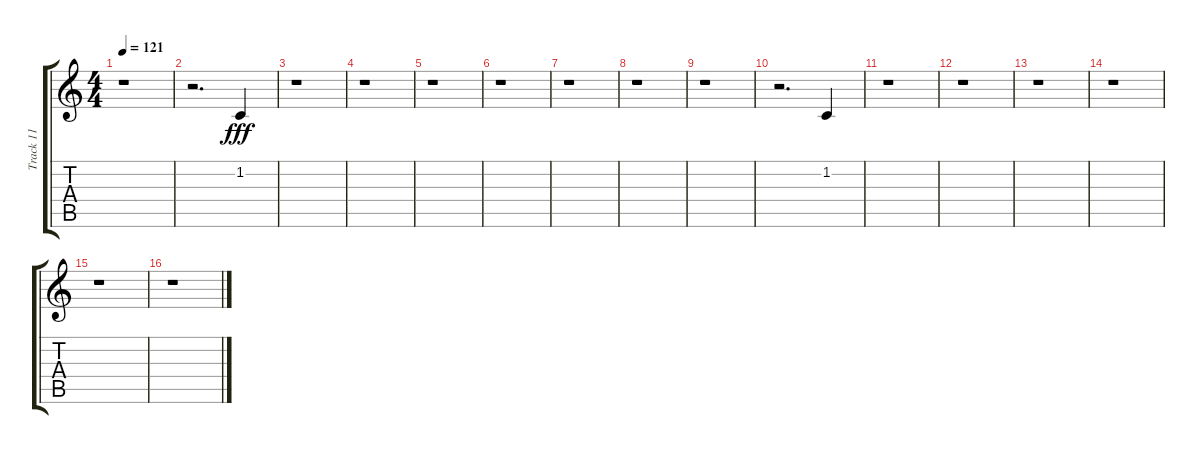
\track ("Track 11" "Track 11") {instrument reversecymbal}
\staff {score tabs}
\tuning (E4 B3 G3 D3 A2 E2) {hide}
\ts (4 4)
\tempo 121
\clef g2
\ks c
r.1{dy fff} |
r.2{d} 1.2.4 |
r.1 |
r.1 |
r.1 |
r.1 |
r.1 |
r.1 |
r.1 |
r.2{d} 1.2.4 |
r.1 |
r.1 |
r.1 |
r.1 |
r.1 |
r.1
